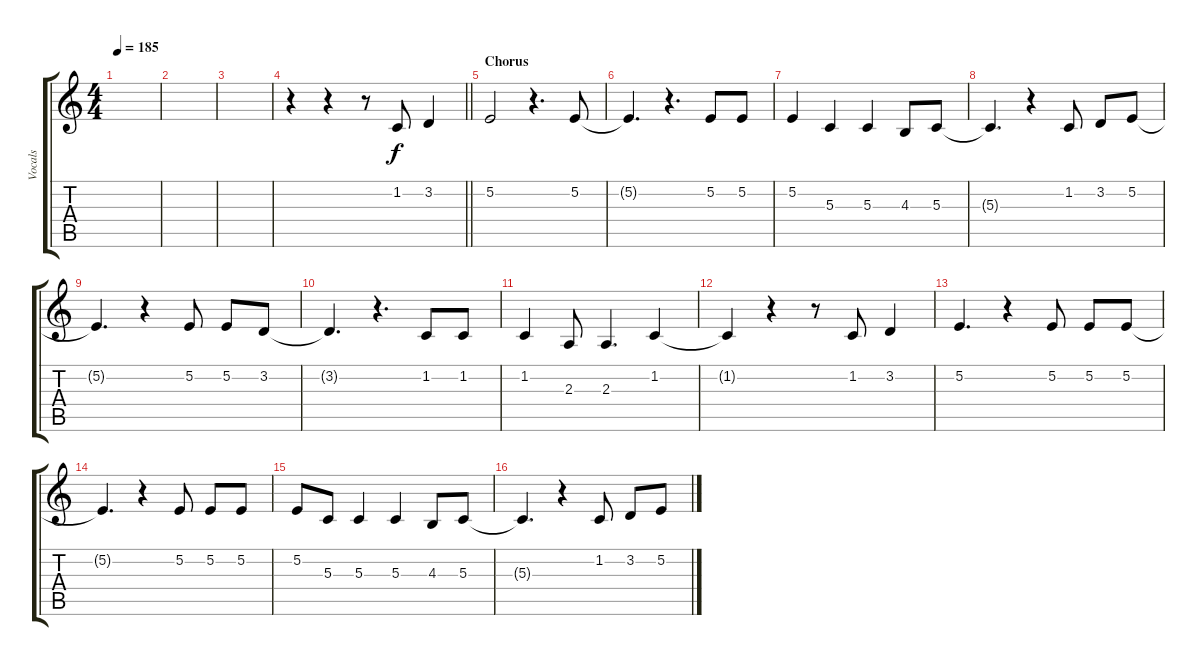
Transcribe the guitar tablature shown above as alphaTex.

\track ("Vocals" "Vocals") {instrument tenorsax}
\staff {score tabs}
\tuning (E4 B3 G3 D3 A2 E2) {hide}
\ts (4 4)
\tempo 185
\clef g2
\ks c
|
|
|
\barLineRight lightlight
r.4 r.4 r.8 1.2.8 3.2.4 |
\section ("" "Chorus")
5.2.2 r.4{d} 5.2.8 |
5.2{t}.4{d} r.4{d} 5.2.8 5.2.8 |
5.2.4 5.3.4 5.3.4 4.3.8 5.3.8 |
5.3{t}.4{d} r.4 1.2.8 3.2.8 5.2.8 |
5.2{t}.4{d} r.4 5.2.8 5.2.8 3.2.8 |
3.2{t}.4{d} r.4{d} 1.2.8 1.2.8 |
1.2.4 2.3.8 2.3.4{d} 1.2.4 |
1.2{t}.4 r.4 r.8 1.2.8 3.2.4 |
5.2.4{d} r.4 5.2.8 5.2.8 5.2.8 |
5.2{t}.4{d} r.4 5.2.8 5.2.8 5.2.8 |
5.2.8 5.3.8 5.3.4 5.3.4 4.3.8 5.3.8 |
5.3{t}.4{d} r.4 1.2.8 3.2.8 5.2.8
